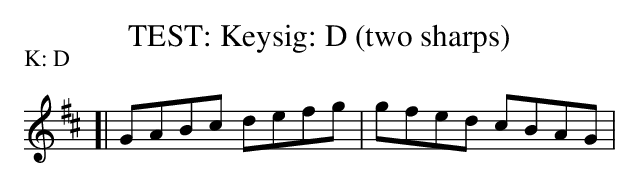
X:1
T: TEST: Keysig: D (two sharps)
P: K: D
K: D
[| GABc defg | gfed cBAG |
